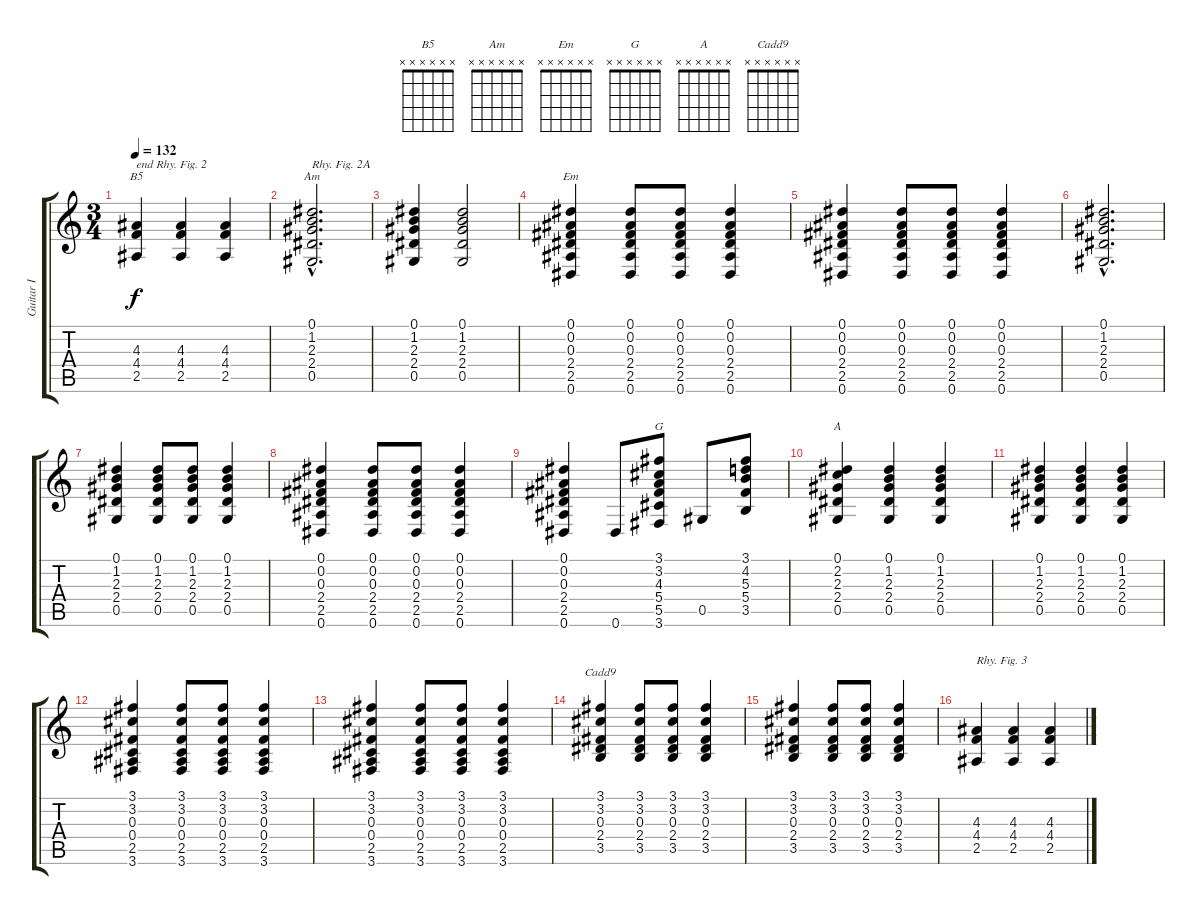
\track ("Guitar I" "Guitar I") {instrument electricguitarclean}
\staff {score tabs}
\tuning (Eb4 Bb3 Gb3 Db3 Ab2 Eb2) {hide}
\chord ("B5" x x x x x x) {firstfret 0}
\chord ("Am" x x x x x x) {firstfret 0}
\chord ("Em" x x x x x x) {firstfret 0}
\chord ("G" x x x x x x) {firstfret 0}
\chord ("A" x x x x x x) {firstfret 0}
\chord ("Cadd9" x x x x x x) {firstfret 0}
\ts (3 4)
\tempo 132
\clef g2
\ks c
(4.3 4.4 2.5).4{ch "B5" txt "end Rhy. Fig. 2" dy f} (4.3 4.4 2.5).4 (4.3 4.4 2.5).4 |
(0.1{hac} 1.2{hac} 2.3{hac} 2.4{hac} 0.5{hac}).2{d ch "Am" txt "Rhy. Fig. 2A"} |
(0.1 1.2 2.3 2.4 0.5).4 (0.1 1.2 2.3 2.4 0.5).2 |
(0.1 0.2 0.3 2.4 2.5 0.6).4{ch "Em"} (0.1 0.2 0.3 2.4 2.5 0.6).8 (0.1 0.2 0.3 2.4 2.5 0.6).8 (0.1 0.2 0.3 2.4 2.5 0.6).4 |
(0.1 0.2 0.3 2.4 2.5 0.6).4 (0.1 0.2 0.3 2.4 2.5 0.6).8 (0.1 0.2 0.3 2.4 2.5 0.6).8 (0.1 0.2 0.3 2.4 2.5 0.6).4 |
(0.1{hac} 1.2{hac} 2.3{hac} 2.4{hac} 0.5{hac}).2{d} |
(0.1 1.2 2.3 2.4 0.5).4 (0.1 1.2 2.3 2.4 0.5).8 (0.1 1.2 2.3 2.4 0.5).8 (0.1 1.2 2.3 2.4 0.5).4 |
(0.1 0.2 0.3 2.4 2.5 0.6).4 (0.1 0.2 0.3 2.4 2.5 0.6).8 (0.1 0.2 0.3 2.4 2.5 0.6).8 (0.1 0.2 0.3 2.4 2.5 0.6).4 |
(0.1 0.2 0.3 2.4 2.5 0.6).4 0.6.8 (3.1 3.2 4.3 5.4 5.5 3.6).8{ch "G"} 0.5.8 (3.1 4.2 5.3 5.4 3.5).8 |
(0.1 2.2 2.3 2.4 0.5).4{ch "A"} (0.1 1.2 2.3 2.4 0.5).4 (0.1 1.2 2.3 2.4 0.5).4 |
(0.1 1.2 2.3 2.4 0.5).4 (0.1 1.2 2.3 2.4 0.5).4 (0.1 1.2 2.3 2.4 0.5).4 |
(3.1 3.2 0.3 0.4 2.5 3.6).4 (3.1 3.2 0.3 0.4 2.5 3.6).8 (3.1 3.2 0.3 0.4 2.5 3.6).8 (3.1 3.2 0.3 0.4 2.5 3.6).4 |
(3.1 3.2 0.3 0.4 2.5 3.6).4 (3.1 3.2 0.3 0.4 2.5 3.6).8 (3.1 3.2 0.3 0.4 2.5 3.6).8 (3.1 3.2 0.3 0.4 2.5 3.6).4 |
(3.1 3.2 0.3 2.4 3.5).4{ch "Cadd9"} (3.1 3.2 0.3 2.4 3.5).8 (3.1 3.2 0.3 2.4 3.5).8 (3.1 3.2 0.3 2.4 3.5).4 |
(3.1 3.2 0.3 2.4 3.5).4 (3.1 3.2 0.3 2.4 3.5).8 (3.1 3.2 0.3 2.4 3.5).8 (3.1 3.2 0.3 2.4 3.5).4 |
(4.3 4.4 2.5).4{txt "Rhy. Fig. 3"} (4.3 4.4 2.5).4 (4.3 4.4 2.5).4
